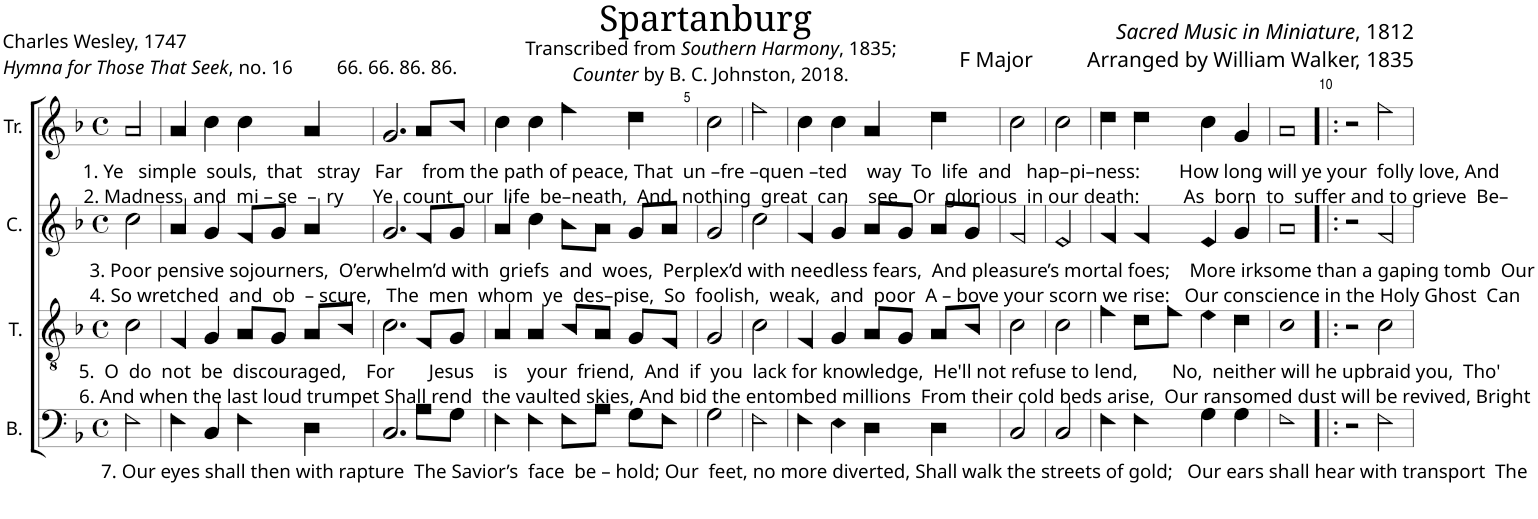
**kern	**kern	**kern	**kern
*part4	*part3	*part2	*part1
*staff4	*staff3	*staff2	*staff1
*I"B.	*I"T.	*I"C.	*I"Tr.
*I'B.	*I'T.	*	*I'Tr.
*clefF4	*clefGv2	*clefG2	*clefG2
*k[b-]	*k[b-]	*k[b-]	*k[b-]
*M4/4	*M4/4	*M4/4	*M4/4
*met(c)	*met(c)	*met(c)	*met(c)
=1	=1	=1	=1
!	!	!	!LO:TX:b:t=1. Ye   simple  souls,  that   stray   Far    from the path of peace, That  un –fre –quen –ted    way  To  life  and   hap–pi–ness&colon;        How long will ye your  folly love, And
!	!	!	!LO:TX:b:t=2. Madness  and  mi – se  –  ry      Ye  count  our  life  be–neath,  And  nothing  great  can    see   Or  glorious  in our death&colon;         As  born  to  suffer and to grieve  Be–
!	!	!LO:TX:b:t=3. Poor pensive sojourners,  O’erwhelm’d with  griefs  and  woes,  Perplex’d with needless fears,  And pleasure’s mortal foes;    More irksome than a gaping tomb  Our	!
!	!	!LO:TX:b:t=4. So wretched  and  ob  – scure,   The  men  whom  ye  des–pise,  So  foolish,  weak,  and  poor  A – bove your scorn we rise&colon;   Our conscience in the Holy Ghost  Can	!
!	!LO:TX:b:t=5.  O  do  not  be  discouraged,    For       Jesus    is    your  friend,  And  if  you  lack for knowledge,  He'll not refuse to lend,       No,  neither will he upbraid you,  Tho'	!	!
!	!LO:TX:b:t=6. And when the last loud trumpet Shall rend  the vaulted skies, And bid the entombed millions  From their cold beds arise,  Our ransomed dust will be revived, Bright	!	!
!LO:TX:b:t=7. Our eyes shall then with rapture  The Savior’s  face  be – hold; Our  feet, no more diverted, Shall walk the streets of gold;   Our ears shall hear with transport  The	!	!	!
2F!\	2c!\	2cc!\	2a!/
=2	=2	=2	=2
4F!\	4F!/	4a!/	4a!/
4C!/	4G!/	4g!/	4cc!\
4F!\	8A!/L	8f!/L	4cc!\
.	8G!/J	8g!/J	.
4D!\	8A!/L	4a!/	4a!/
.	8B-!/J	.	.
=3	=3	=3	=3
2.C!/	2.c!\	2.g!/	2.g!/
8A!\L	8F!/L	8f!/L	8a!/L
8G!\J	8G!/J	8g!/J	8b-!/J
=4	=4	=4	=4
4F!\	4A!/	4a!/	4cc!\
4F!\	4A!/	4cc!\	4cc!\
8F!\L	8B-!/L	8b-!\L	4ff!\
8A!\J	8A!/J	8a!\J	.
8G!\L	8G!/L	8g!/L	4dd!\
8F!\J	8F!/J	8a!/J	.
=5	=5	=5	=5
2G!\	2G!/	2g!/	2cc!\
2F!\	2c!\	2cc!\	2ff!\
=6	=6	=6	=6
4F!\	4F!/	4f!/	4cc!\
4E!\	4G!/	4g!/	4cc!\
4D!\	8A!/L	8a!/L	4a!/
.	8G!/J	8g!/J	.
4D!\	8A!/L	8a!/L	4dd!\
.	8B-!/J	8g!/J	.
=7	=7	=7	=7
2C!/	2c!\	2f!/	2cc!\
2C!/	2c!\	2e!/	2cc!\
=8	=8	=8	=8
4F!\	4f!\	4f!/	4dd!\
4F!\	8d!\L	4f!/	4dd!\
.	8f!\J	.	.
4G!\	4e!\	4e!/	4cc!\
4G!\	4d!\	4g!/	4g!/
=9	=9	=9	=9
1F!	1c!	1a!	1a!
=10!|:	=10!|:	=10!|:	=10!|:
2r	2r	2r	2r
2F!\	2c!\	2f!/	2ff!\
=	=	=	=
*-	*-	*-	*-
